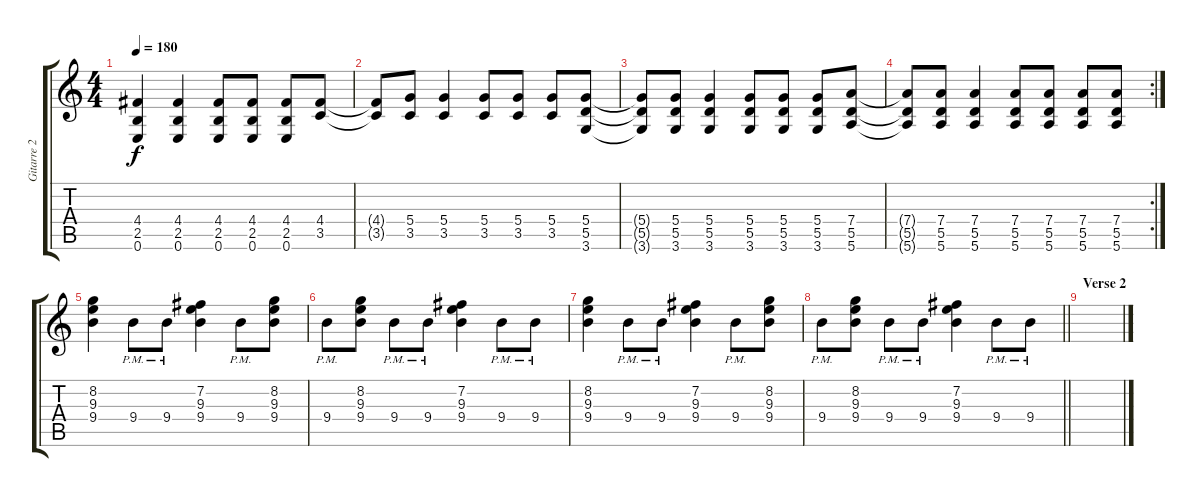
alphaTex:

\track ("Gitarre 2" "Gitarre 2") {instrument overdrivenguitar}
\staff {score tabs}
\tuning (E4 B3 G3 D3 A2 E2) {hide}
\ts (4 4)
\tempo 180
\clef g2
\ks c
(4.4 2.5 0.6).4{dy f} (4.4 2.5 0.6).4 (4.4 2.5 0.6).8 (4.4 2.5 0.6).8 (4.4 2.5 0.6).8 (4.4 3.5).8 |
(4.4{t} 3.5{t}).8 (5.4 3.5).8 (5.4 3.5).4 (5.4 3.5).8 (5.4 3.5).8 (5.4 3.5).8 (5.4 5.5 3.6).8 |
(5.4{t} 5.5{t} 3.6{t}).8 (5.4 5.5 3.6).8 (5.4 5.5 3.6).4 (5.4 5.5 3.6).8 (5.4 5.5 3.6).8 (5.4 5.5 3.6).8 (7.4 5.5 5.6).8 |
\rc 2
(7.4{t} 5.5{t} 5.6{t}).8 (7.4 5.5 5.6).8 (7.4 5.5 5.6).4 (7.4 5.5 5.6).8 (7.4 5.5 5.6).8 (7.4 5.5 5.6).8 (7.4 5.5 5.6).8 |
(8.2 9.3 9.4).4 9.4{pm}.8 9.4{pm}.8 (7.2 9.3 9.4).4 9.4{pm}.8 (8.2 9.3 9.4).8 |
9.4{pm}.8 (8.2 9.3 9.4).8 9.4{pm}.8 9.4{pm}.8 (7.2 9.3 9.4).4 9.4{pm}.8 9.4{pm}.8 |
(8.2 9.3 9.4).4 9.4{pm}.8 9.4{pm}.8 (7.2 9.3 9.4).4 9.4{pm}.8 (8.2 9.3 9.4).8 |
\barLineRight lightlight
9.4{pm}.8 (8.2 9.3 9.4).8 9.4{pm}.8 9.4{pm}.8 (7.2 9.3 9.4).4 9.4{pm}.8 9.4{pm}.8 |
\section ("" "Verse 2")
